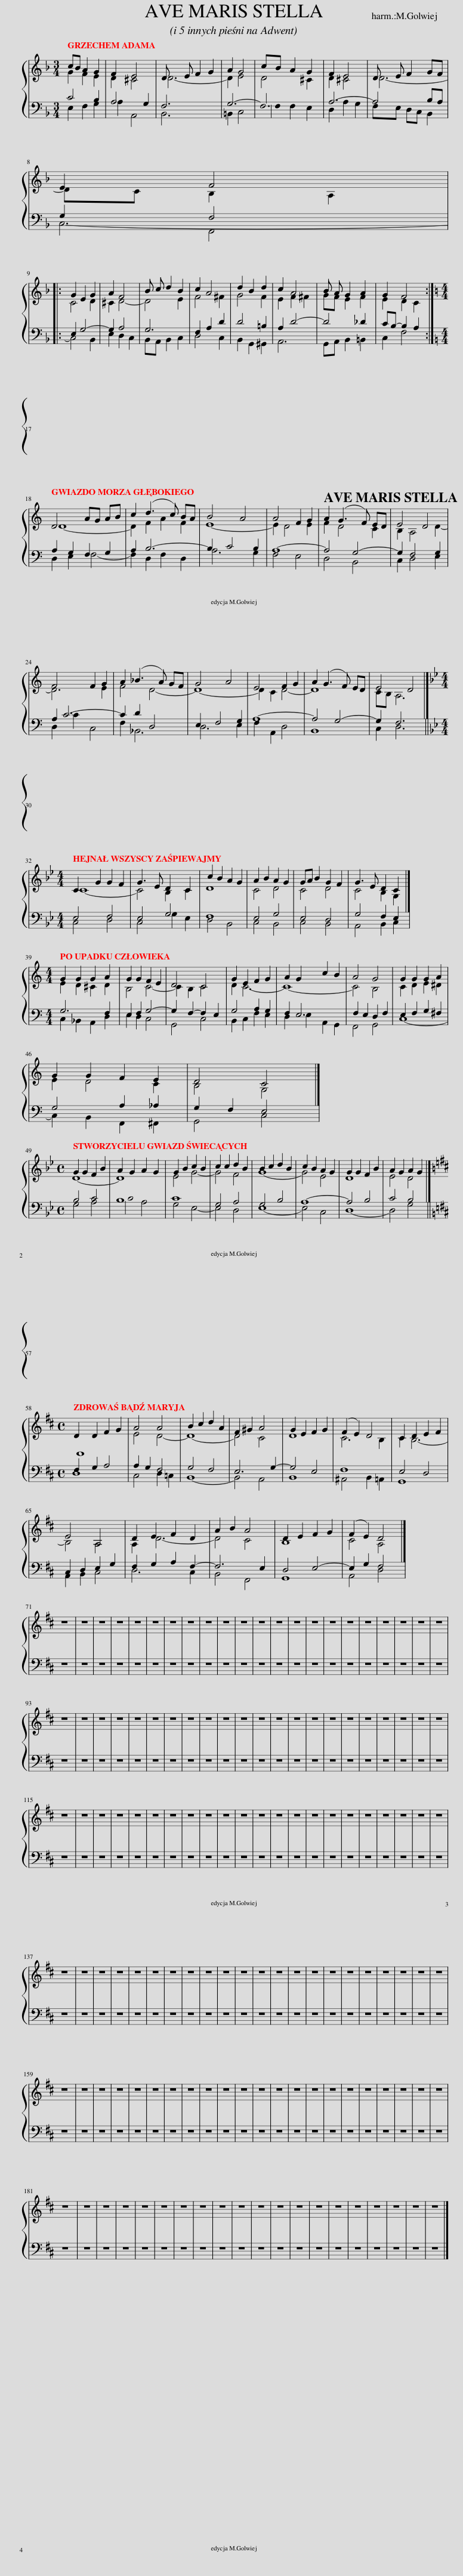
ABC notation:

X:1
%%score { ( 1 2 ) | ( 3 4 5 ) }
L:1/8
M:3/4
I:linebreak $
K:F
V:1 treble
V:2 treble
V:3 bass
V:4 bass
V:5 bass
V:1
 cB A2 G2 | F2 E4 | D E F2 G2 | A2 G4 | cB A2 G2 | %5
 F2 E4 | D E F2 GF |$ E2 F4 |:$ G2 E2 G2 | A2 F4 | %10
 B c d2 B2 | c2 A4 | d2 B2 d2 | c2 A4 | B A G2 A2 | %15
 G2 F4 :|$[K:C][M:4/4] z8 |$[Q:1/4=96] D4 AG AB | c2 (d3 c) BA | B4 A4 | %20
 A4 F2 G2 | A2 (G3 F) ED | E4 D4 |$ F4 F2 G2 | A2 (_B3 A) GF | %25
 G4 A4 | E4 F2 G2 | A2 (G3 F) ED | E4 D4 |]$[K:Bb][M:4/4] z8 | %30
 z8 |$[M:4/4] C2 G2 G2 F2 | G3 E D2 C2 | c2 B2 A2 G2 | A2 B2 A2 G2 | %35
 GA B2 G2 F2 | G3 E D2 C2 |][K:C] z8 |$[M:4/4] G2 G2 G2 A2 | G2 G2 F2 E2 | %40
 D4 C4 | G2 E2 F2 G2 | A2 G2 c2 B2 | A4 G4 | G2 G2 G2 A2 |$ %45
 G2 G2 F2 E2 | D4 C4 |][K:Bb] z8 |$[M:4/4][Q:1/4=96] G2 G2 F2 B2 | A2 G2 A2 G2 | %50
 G2 B2 c2 B2 | c2 c2 d2 B2 | B2 c2 d2 B2 | c2 B2 A2 G2 | G2 G2 F2 B2 | %55
 A2 G2 A2 G2 |]$[K:D] z8 |$[M:4/4] D2 D2 F2 G2 | A4 A4 | B2 c2 d2 A2 | %60
 F2 ^G2 A4 | G2 E2 F2 G2 | (F2 E2) D4 | C2 D2 E2 F2 |$ E4 A,4 | %65
 D2 E2 F2 D2 | A2 B2 A4 | D2 E2 F2 G2 | (F2 E2) D4 |] z8 |$ %70
 z8 | z8 | z8 | z8 | z8 | %75
 z8 | z8 | z8 | z8 | z8 | %80
 z8 | z8 | z8 | z8 | z8 | %85
 z8 | z8 | z8 | z8 | z8 | %90
 z8 | z8 |$ z8 | z8 | z8 | %95
 z8 | z8 | z8 | z8 | z8 | %100
 z8 | z8 | z8 | z8 | z8 | %105
 z8 | z8 | z8 | z8 | z8 | %110
 z8 | z8 | z8 | z8 |$ z8 | %115
 z8 | z8 | z8 | z8 | z8 | %120
 z8 | z8 | z8 | z8 | z8 | %125
 z8 | z8 | z8 | z8 | z8 | %130
 z8 | z8 | z8 | z8 | z8 | %135
 z8 |$ z8 | z8 | z8 | z8 | %140
 z8 | z8 | z8 | z8 | z8 | %145
 z8 | z8 | z8 | z8 | z8 | %150
 z8 | z8 | z8 | z8 | z8 | %155
 z8 | z8 | z8 |$ z8 | z8 | %160
 z8 | z8 | z8 | z8 | z8 | %165
 z8 | z8 | z8 | z8 | z8 | %170
 z8 | z8 | z8 | z8 | z8 | %175
 z8 | z8 | z8 | z8 | z8 |$ %180
 z8 | z8 | z8 | z8 | z8 | %185
 z8 | z8 | z8 | z8 | z8 | %190
 z8 | z8 | z8 | z8 | z8 | %195
 z8 | z8 | z8 | z8 | z8 |] %200
V:2
 G2 F2 E2 | D2 ^C4 | D6- | D2 E4 | D4 ^C2 | %5
 D2 ^C4 | D6- |$ DC B,2 A,2 |:$ C4 D2 | ^C2 D4- | %10
 D4 E2 | F4 ^F2 | G4 F2 | E2 F2 ^F2 | GF E2 F2 | %15
 E2 D2 C2 :|$[K:C][M:4/4] x8 |$ D8- | D2 F2 A2 F2 | E8- | %20
 E2 D4 E2 | F2 D4 C2 | B,2 A,4 D2- |$ D6 E2 | F4 D4- | %25
 D8- | D2 C2 D4- | D8 | CB, A,6 |]$[K:Bb][M:4/4] x8 | %30
 x8 |$[M:4/4] C8- | C4 B,2 C2 | D8 | C4 D4 | %35
 C4 D4 | C4 B,2 G,2 |][K:C] x8 |$[M:4/4] E2 D2 ^C2 D2 | B,4 C4- | %40
 C2 B,2 C4 | D2 C6- | C8- | C4 B,4 | C2 D2 E2 ^D2 |$ %45
 E2 D4 C2 | B,4 G,4 |][K:Bb] x8 |$[M:4/4] D8- | D8 | %50
 E4 G4- | G4 F4 | G8- | G4 E4 | D8 | %55
 E4 D4 |]$[K:D] x8 |$[M:4/4] D8 | E4 D4- | D8- | %60
 D4 C4 | D8 | C6 B,2 | C2 B,6- |$ B,4 A,4 | %65
 A,2 D6- | D4 C4 | B,8 | C4 A,4 |] x8 |$ %70
 x8 | x8 | x8 | x8 | x8 | %75
 x8 | x8 | x8 | x8 | x8 | %80
 x8 | x8 | x8 | x8 | x8 | %85
 x8 | x8 | x8 | x8 | x8 | %90
 x8 | x8 |$ x8 | x8 | x8 | %95
 x8 | x8 | x8 | x8 | x8 | %100
 x8 | x8 | x8 | x8 | x8 | %105
 x8 | x8 | x8 | x8 | x8 | %110
 x8 | x8 | x8 | x8 |$ x8 | %115
 x8 | x8 | x8 | x8 | x8 | %120
 x8 | x8 | x8 | x8 | x8 | %125
 x8 | x8 | x8 | x8 | x8 | %130
 x8 | x8 | x8 | x8 | x8 | %135
 x8 |$ x8 | x8 | x8 | x8 | %140
 x8 | x8 | x8 | x8 | x8 | %145
 x8 | x8 | x8 | x8 | x8 | %150
 x8 | x8 | x8 | x8 | x8 | %155
 x8 | x8 | x8 |$ x8 | x8 | %160
 x8 | x8 | x8 | x8 | x8 | %165
 x8 | x8 | x8 | x8 | x8 | %170
 x8 | x8 | x8 | x8 | x8 | %175
 x8 | x8 | x8 | x8 | x8 |$ %180
 x8 | x8 | x8 | x8 | x8 | %185
 x8 | x8 | x8 | x8 | x8 | %190
 x8 | x8 | x8 | x8 | x8 | %195
 x8 | x8 | x8 | x8 | x8 |] %200
V:3
 x6 | x6 | x6 | x6 | x6 | %5
 x6 | x6 |$ x2 F,,4 |:$ x6 | x6 | %10
 x6 | x6 | x6 | x6 | x6 | %15
 x6 :|$[K:C][M:4/4] z8 |$ x8 | x8 | x8 | %20
 x8 | x8 | x8 |$ x8 | x8 | %25
 x8 | x8 | x8 | x8 |]$[K:Bb][M:4/4] z8 | %30
 z8 |$[M:4/4] x8 | x8 | x8 | x8 | %35
 x8 | x8 |][K:C] z8 |$[M:4/4] x8 | x8 | %40
 x8 | x8 | x8 | x8 | x8 |$ %45
 x8 | x8 |][K:Bb] z8 |$[M:4/4] x8 | x8 | %50
 x8 | x8 | x8 | x8 | x8 | %55
 x8 |]$[K:D] z8 |$[M:4/4] x8 | x8 | x8 | %60
 x8 | x8 | x8 | x8 |$ x8 | %65
 x8 | x8 | x8 | x8 |] z8 |$ %70
 z8 | z8 | z8 | z8 | z8 | %75
 z8 | z8 | z8 | z8 | z8 | %80
 z8 | z8 | z8 | z8 | z8 | %85
 z8 | z8 | z8 | z8 | z8 | %90
 z8 | z8 |$ z8 | z8 | z8 | %95
 z8 | z8 | z8 | z8 | z8 | %100
 z8 | z8 | z8 | z8 | z8 | %105
 z8 | z8 | z8 | z8 | z8 | %110
 z8 | z8 | z8 | z8 |$ z8 | %115
 z8 | z8 | z8 | z8 | z8 | %120
 z8 | z8 | z8 | z8 | z8 | %125
 z8 | z8 | z8 | z8 | z8 | %130
 z8 | z8 | z8 | z8 | z8 | %135
 z8 |$ z8 | z8 | z8 | z8 | %140
 z8 | z8 | z8 | z8 | z8 | %145
 z8 | z8 | z8 | z8 | z8 | %150
 z8 | z8 | z8 | z8 | z8 | %155
 z8 | z8 | z8 |$ z8 | z8 | %160
 z8 | z8 | z8 | z8 | z8 | %165
 z8 | z8 | z8 | z8 | z8 | %170
 z8 | z8 | z8 | z8 | z8 | %175
 z8 | z8 | z8 | z8 | z8 |$ %180
 z8 | z8 | z8 | z8 | z8 | %185
 z8 | z8 | z8 | z8 | z8 | %190
 z8 | z8 | z8 | z8 | z8 | %195
 z8 | z8 | z8 | z8 | z8 |] %200
V:4
 C4 B,2 | A,4 G,2 | F,6 | G,6- | G,6 | %5
 A,6- | A,4 B,A, |$ G,2 F,4 |:$ E,2 G,4- | G,2 A,4 | %10
 G,6 | F,2 A,2 D2 | D4 =B,2 | A,2 D4- | D4 _D2 | %15
 CB,- B,2 A,2 :|$[K:C][M:4/4] x8 |$ A,2 G,2 F,2 G,2 | A,2 B,6- | B,2 C4 B,2 | %20
 A,8- | A,4 G,4- | G,2 F,4 G,2 |$ A,2 C6- | C2 D2 D,4 | %25
 E,2 F,4 G,2 | A,8- | A,4 G,4- | G,2 F,6 |]$[K:Bb][M:4/4] x8 | %30
 x8 |$[M:4/4] E,4 F,4 | E,4 G,4 | F,8 | E,4 G,4 | %35
 E,4 D,4 | G,4 F,2 E,2 |][K:C] x8 |$[M:4/4] G,6 F,2 | E,2 F,2 G,4- | %40
 G,2 F,2- F,2 E,2 | G,4 A,2 G,2 | F,2 E,6 | F,2 E,2 D,2 F,2 | E,2 F,2 G,2 ^F,2 |$ %45
 G,4 A,2 _A,2 | G,2 F,2 E,4 |][K:Bb] x8 |$[M:4/4] B,4 C4 | B,8 | %50
 C8 | G,4 A,4 | G,4 B,4 | A,8- | A,4 B,4 | %55
 C4 B,4 |]$[K:D] x8 |$[M:4/4] F,2 G,2 A,4 | A,2 G,2 F,4 | G,4 F,4 | %60
 E,6 G,2- | G,4 E,4 | F,8 | E,4 D,4 |$ C,2 D,2 E,2 G,2 | %65
 F,2 G,2 A,2 F,2- | F,6 E,2 | D,4 E,4- | E,2 G,2 F,4 |] x8 |$ %70
 x8 | x8 | x8 | x8 | x8 | %75
 x8 | x8 | x8 | x8 | x8 | %80
 x8 | x8 | x8 | x8 | x8 | %85
 x8 | x8 | x8 | x8 | x8 | %90
 x8 | x8 |$ x8 | x8 | x8 | %95
 x8 | x8 | x8 | x8 | x8 | %100
 x8 | x8 | x8 | x8 | x8 | %105
 x8 | x8 | x8 | x8 | x8 | %110
 x8 | x8 | x8 | x8 |$ x8 | %115
 x8 | x8 | x8 | x8 | x8 | %120
 x8 | x8 | x8 | x8 | x8 | %125
 x8 | x8 | x8 | x8 | x8 | %130
 x8 | x8 | x8 | x8 | x8 | %135
 x8 |$ x8 | x8 | x8 | x8 | %140
 x8 | x8 | x8 | x8 | x8 | %145
 x8 | x8 | x8 | x8 | x8 | %150
 x8 | x8 | x8 | x8 | x8 | %155
 x8 | x8 | x8 |$ x8 | x8 | %160
 x8 | x8 | x8 | x8 | x8 | %165
 x8 | x8 | x8 | x8 | x8 | %170
 x8 | x8 | x8 | x8 | x8 | %175
 x8 | x8 | x8 | x8 | x8 |$ %180
 x8 | x8 | x8 | x8 | x8 | %185
 x8 | x8 | x8 | x8 | x8 | %190
 x8 | x8 | x8 | x8 | x8 | %195
 x8 | x8 | x8 | x8 | x8 |] %200
V:5
 E,2 F,2 G,2 | A,2 A,,4 | B,,6 | =B,,2 C,4 | G,2 F,2 E,2 | %5
 D,2 A,2 G,2 | F,E, D,C, B,,2 |$ C,6- |:$ C,4 B,,2 | E,2 D,2 C,2 | %10
 B,,A,, B,,2 C,2 | D,4 C,2 | B,,2 G,,2 ^G,,2 | A,,6 | G,,A,, B,,2 =B,,2 | %15
 C,2 F,4 :|$[K:C][M:4/4] x8 |$ D,2 E,2 F,4- | F,2 D,2 F,2 D,2 | A,6 G,2 | %20
 F,4 E,4 | D,4 B,,4 | C,2 D,4 E,2 |$ D,2 C2 C,4 | F,2 _B,,6 | %25
 D,6 E,2 | F,2 A,,2 D,4 | B,,8 | C,2 D,6 |]$[K:Bb][M:4/4] x8 | %30
 x8 |$[M:4/4] C,4 D,4 | C,4 G,2 E,2 | D,4 B,,4 | C,4 B,,4 | %35
 C,4 B,,4 | A,,4 B,,2 C,2 |][K:C] x8 |$[M:4/4] C,2 _B,,2 A,,2 D,2 | E,2 D,2 C,4 | %40
 G,,4 C,4 | B,,2 C,2 F,2 E,2 | D,2 E,2 A,,2 G,,2 | F,,4 G,,4 | C,8- |$ %45
 C,2 B,,2 F,,2 ^F,,2 | G,,4 C,4 |][K:Bb] x8 |$[M:4/4] G,4 A,4 | B,4 A,4 | %50
 G,4 E,4- | E,4 D,4 | E,8- | E,4 C,4 | D,8- | %55
 D,4 G,4 |]$[K:D] x8 |$[M:4/4] D,8 | C,4 D,2 =C,2 | B,,8- | %60
 B,,4 A,,4 | B,,8 | ^A,,4 B,,2 =A,,2 | G,,8 |$ A,,2 B,,2 C,4 | %65
 D,6 C,2 | B,,4 F,,4 | G,,8 | A,,4 D,4 |] x8 |$ %70
 x8 | x8 | x8 | x8 | x8 | %75
 x8 | x8 | x8 | x8 | x8 | %80
 x8 | x8 | x8 | x8 | x8 | %85
 x8 | x8 | x8 | x8 | x8 | %90
 x8 | x8 |$ x8 | x8 | x8 | %95
 x8 | x8 | x8 | x8 | x8 | %100
 x8 | x8 | x8 | x8 | x8 | %105
 x8 | x8 | x8 | x8 | x8 | %110
 x8 | x8 | x8 | x8 |$ x8 | %115
 x8 | x8 | x8 | x8 | x8 | %120
 x8 | x8 | x8 | x8 | x8 | %125
 x8 | x8 | x8 | x8 | x8 | %130
 x8 | x8 | x8 | x8 | x8 | %135
 x8 |$ x8 | x8 | x8 | x8 | %140
 x8 | x8 | x8 | x8 | x8 | %145
 x8 | x8 | x8 | x8 | x8 | %150
 x8 | x8 | x8 | x8 | x8 | %155
 x8 | x8 | x8 |$ x8 | x8 | %160
 x8 | x8 | x8 | x8 | x8 | %165
 x8 | x8 | x8 | x8 | x8 | %170
 x8 | x8 | x8 | x8 | x8 | %175
 x8 | x8 | x8 | x8 | x8 |$ %180
 x8 | x8 | x8 | x8 | x8 | %185
 x8 | x8 | x8 | x8 | x8 | %190
 x8 | x8 | x8 | x8 | x8 | %195
 x8 | x8 | x8 | x8 | x8 |] %200
